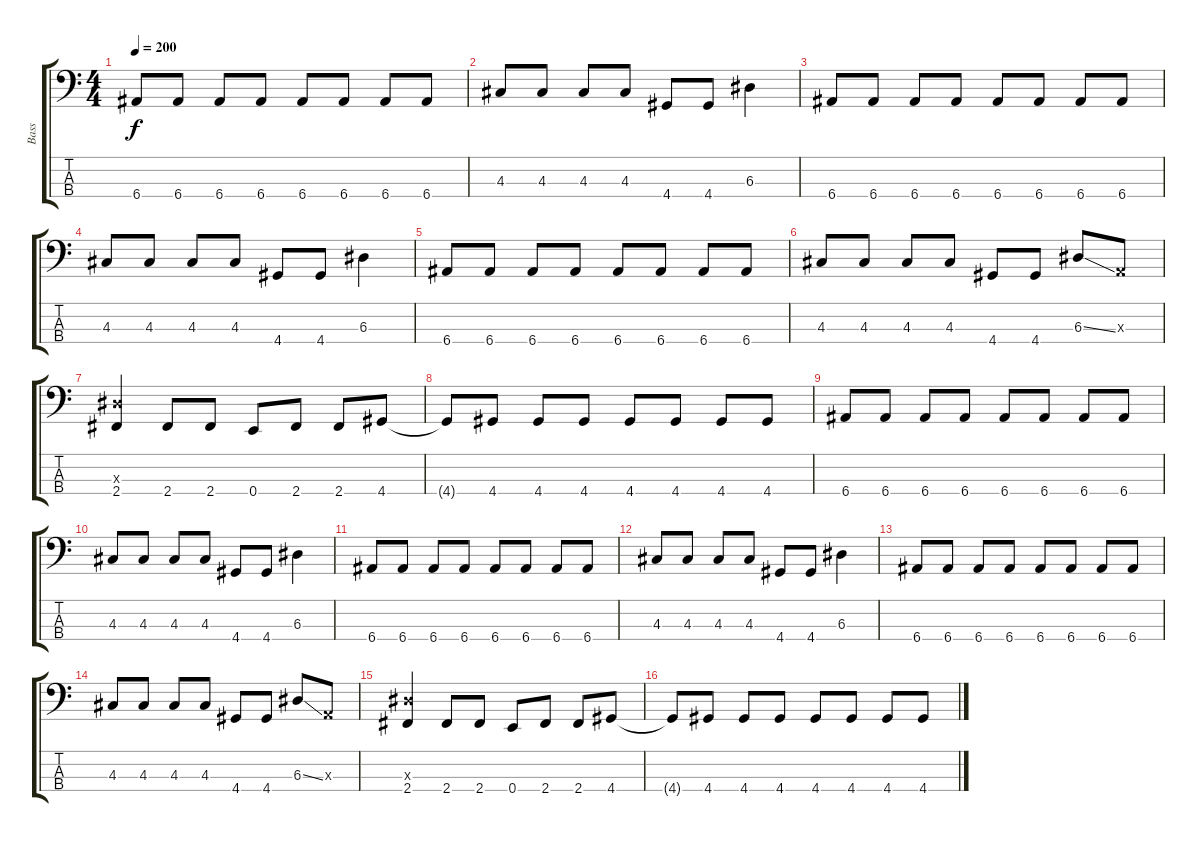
\track ("Bass" "Bass") {instrument electricbasspick}
\staff {score tabs}
\tuning (G2 D2 A1 E1) {hide}
\ts (4 4)
\tempo 200
\clef f4
\ks c
6.4.8{dy f} 6.4.8 6.4.8 6.4.8 6.4.8 6.4.8 6.4.8 6.4.8 |
4.3.8 4.3.8 4.3.8 4.3.8 4.4.8 4.4.8 6.3.4 |
6.4.8 6.4.8 6.4.8 6.4.8 6.4.8 6.4.8 6.4.8 6.4.8 |
4.3.8 4.3.8 4.3.8 4.3.8 4.4.8 4.4.8 6.3.4 |
6.4.8 6.4.8 6.4.8 6.4.8 6.4.8 6.4.8 6.4.8 6.4.8 |
4.3.8 4.3.8 4.3.8 4.3.8 4.4.8 4.4.8 6.3{ss}.8 0.3{x}.8 |
(6.3{x} 2.4).4 2.4.8 2.4.8 0.4.8 2.4.8 2.4.8 4.4.8 |
4.4{t}.8 4.4.8 4.4.8 4.4.8 4.4.8 4.4.8 4.4.8 4.4.8 |
6.4.8 6.4.8 6.4.8 6.4.8 6.4.8 6.4.8 6.4.8 6.4.8 |
4.3.8 4.3.8 4.3.8 4.3.8 4.4.8 4.4.8 6.3.4 |
6.4.8 6.4.8 6.4.8 6.4.8 6.4.8 6.4.8 6.4.8 6.4.8 |
4.3.8 4.3.8 4.3.8 4.3.8 4.4.8 4.4.8 6.3.4 |
6.4.8 6.4.8 6.4.8 6.4.8 6.4.8 6.4.8 6.4.8 6.4.8 |
4.3.8 4.3.8 4.3.8 4.3.8 4.4.8 4.4.8 6.3{ss}.8 0.3{x}.8 |
(6.3{x} 2.4).4 2.4.8 2.4.8 0.4.8 2.4.8 2.4.8 4.4.8 |
4.4{t}.8 4.4.8 4.4.8 4.4.8 4.4.8 4.4.8 4.4.8 4.4.8
